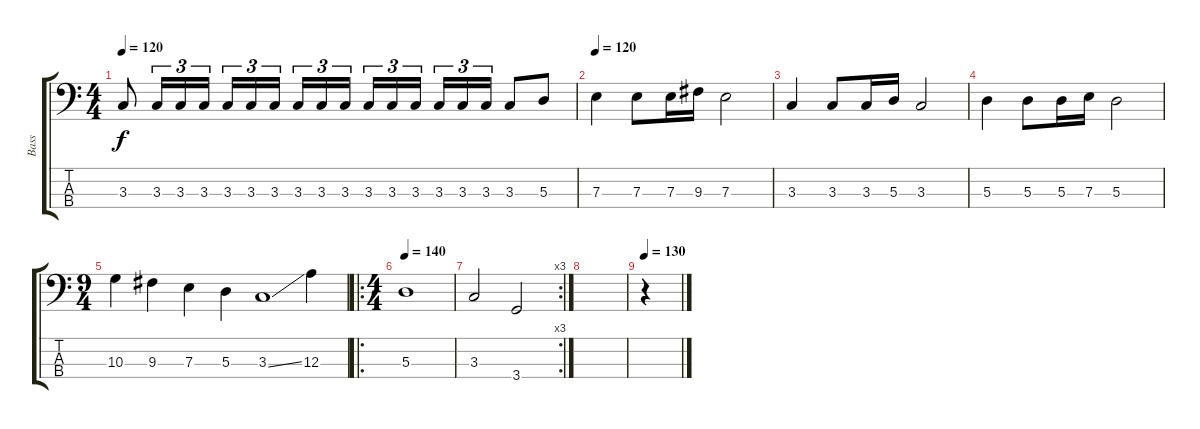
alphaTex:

\track ("Bass" "Bass") {instrument electricbasspick}
\staff {score tabs}
\tuning (G2 D2 A1 E1) {hide}
\ts (4 4)
\tempo 120
\clef f4
\ks c
3.3.8{dy f} 3.3.16{tu (3 2)} 3.3.16{tu (3 2)} 3.3.16{tu (3 2)} 3.3.16{tu (3 2)} 3.3.16{tu (3 2)} 3.3.16{tu (3 2)} 3.3.16{tu (3 2)} 3.3.16{tu (3 2)} 3.3.16{tu (3 2)} 3.3.16{tu (3 2)} 3.3.16{tu (3 2)} 3.3.16{tu (3 2)} 3.3.16{tu (3 2)} 3.3.16{tu (3 2)} 3.3.16{tu (3 2)} 3.3.8 5.3.8 |
\tempo 120
7.3.4{volume 16} 7.3.8 7.3.16 9.3.16 7.3.2 |
3.3.4 3.3.8 3.3.16 5.3.16 3.3.2 |
5.3.4 5.3.8 5.3.16 7.3.16 5.3.2 |
\ts (9 4)
10.3.4 9.3.4 7.3.4 5.3.4 3.3{ss}.1 12.3.4 |
\ro
\ts (4 4)
\tempo 140
5.3.1 |
\rc 3
3.3.2 3.4.2 |
|
\tempo 130
r.4
